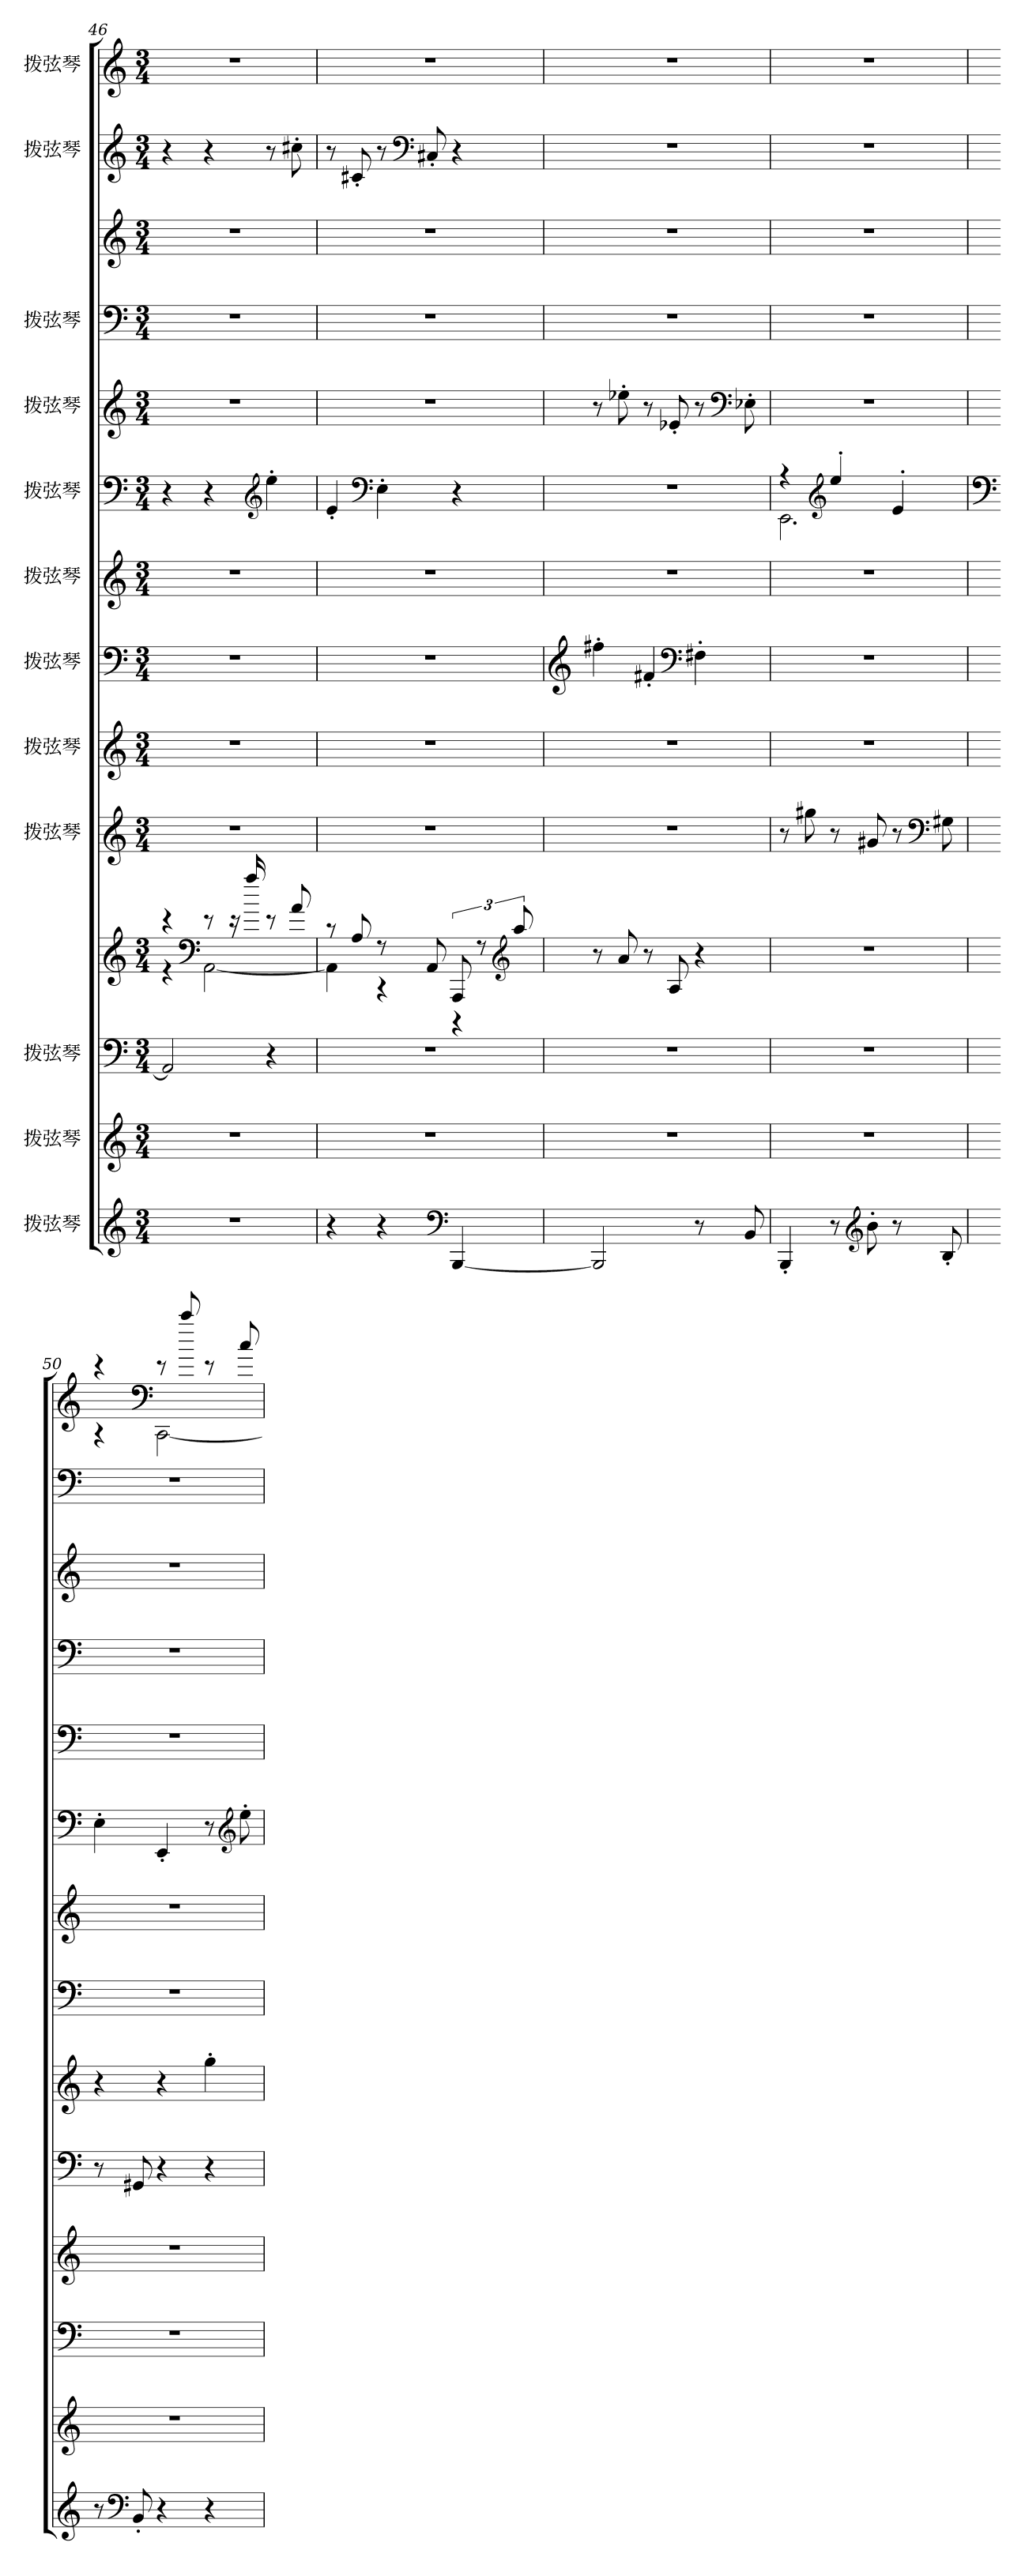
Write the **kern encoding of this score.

**kern	**kern	**kern	**kern	**kern	**kern	**kern	**kern	**kern	**kern	**kern	**kern	**kern	**kern
*part12	*part11	*part10	*part10	*part9	*part8	*part7	*part6	*part5	*part4	*part3	*part3	*part2	*part1
*staff14	*staff13	*staff12	*staff11	*staff10	*staff9	*staff8	*staff7	*staff6	*staff5	*staff4	*staff3	*staff2	*staff1
*I"拨弦琴	*I"拨弦琴	*I"拨弦琴	*	*I"拨弦琴	*I"拨弦琴	*I"拨弦琴	*I"拨弦琴	*I"拨弦琴	*I"拨弦琴	*I"拨弦琴	*	*I"拨弦琴	*I"拨弦琴
*clefG2	*clefG2	*clefF4	*clefG2	*clefG2	*clefG2	*clefF4	*clefG2	*clefF4	*clefG2	*clefF4	*clefG2	*clefG2	*clefG2
*k[]	*k[]	*k[]	*k[]	*k[]	*k[]	*k[]	*k[]	*k[]	*k[]	*k[]	*k[]	*k[]	*k[]
*M3/4	*M3/4	*M3/4	*M3/4	*M3/4	*M3/4	*M3/4	*M3/4	*M3/4	*M3/4	*M3/4	*M3/4	*M3/4	*M3/4
=46	=46	=46	=46	=46	=46	=46	=46	=46	=46	=46	=46	=46	=46
*	*	*	*^	*	*	*	*	*	*	*	*	*	*
2.r	2.r	2AA/]	4r	4r	2.r	2.r	2.r	2.r	4r	2.r	2.r	2.r	4r	2.r
*	*	*	*clefF4	*	*	*	*	*	*	*	*	*	*	*
.	.	.	8r	[2AA\	.	.	.	.	4r	.	.	.	4r	.
.	.	.	16r	.	.	.	.	.	.	.	.	.	.	.
.	.	.	16aa/	.	.	.	.	.	.	.	.	.	.	.
*	*	*	*	*	*	*	*	*	*clefG2	*	*	*	*	*
.	.	4r	8r	.	.	.	.	.	4ee'\	.	.	.	8r	.
.	.	.	8a/	.	.	.	.	.	.	.	.	.	8cc#X'\	.
!!LO:PB:g=z
=47	=47	=47	=47	=47	=47	=47	=47	=47	=47	=47	=47	=47	=47	=47
4r	2.r	2.r	8r	4AA\]	2.r	2.r	2.r	2.r	4e'/	2.r	2.r	2.r	8r	2.r
.	.	.	8A/	.	.	.	.	.	.	.	.	.	8c#X'/	.
*	*	*	*	*	*	*	*	*	*clefF4	*	*	*	*	*
4r	.	.	8r	4r	.	.	.	.	4E'\	.	.	.	8r	.
*	*	*	*	*	*	*	*	*	*	*	*	*	*clefF4	*
.	.	.	8AA/	.	.	.	.	.	.	.	.	.	8C#X'/	.
*clefF4	*	*	*	*	*	*	*	*	*	*	*	*	*	*
[4BBB/	.	.	12AAA/	4r	.	.	.	.	4r	.	.	.	4r	.
.	.	.	12r	.	.	.	.	.	.	.	.	.	.	.
*	*	*	*clefG2	*	*	*	*	*	*	*	*	*	*	*
.	.	.	12aa/	.	.	.	.	.	.	.	.	.	.	.
*	*	*	*v	*v	*	*	*	*	*	*	*	*	*	*
=48	=48	=48	=48	=48	=48	=48	=48	=48	=48	=48	=48	=48	=48
*	*	*	*	*	*	*clefG2	*	*	*	*	*	*	*
2BBB/]	2.r	2.r	8r	2.r	2.r	4ff#X'\	2.r	2.r	8r	2.r	2.r	2.r	2.r
.	.	.	8a/	.	.	.	.	.	8ee-X'\	.	.	.	.
.	.	.	8r	.	.	4f#X'/	.	.	8r	.	.	.	.
.	.	.	8A/	.	.	.	.	.	8e-X'/	.	.	.	.
*	*	*	*	*	*	*clefF4	*	*	*	*	*	*	*
8r	.	.	4r	.	.	4F#X'\	.	.	8r	.	.	.	.
*	*	*	*	*	*	*	*	*	*clefF4	*	*	*	*
8BB/	.	.	.	.	.	.	.	.	8E-X'\	.	.	.	.
=49	=49	=49	=49	=49	=49	=49	=49	=49	=49	=49	=49	=49	=49
*	*	*	*	*	*	*	*	*^	*	*	*	*	*
4BBB'/	2.r	2.r	2.r	8r	2.r	2.r	2.r	4r	2.EE\	2.r	2.r	2.r	2.r	2.r
.	.	.	.	8gg#X\	.	.	.	.	.	.	.	.	.	.
*	*	*	*	*	*	*	*	*clefG2	*	*	*	*	*	*
8r	.	.	.	8r	.	.	.	4ee'/	.	.	.	.	.	.
*clefG2	*	*	*	*	*	*	*	*	*	*	*	*	*	*
8b'\	.	.	.	8g#X/	.	.	.	.	.	.	.	.	.	.
8r	.	.	.	8r	.	.	.	4e'/	.	.	.	.	.	.
*	*	*	*	*clefF4	*	*	*	*	*	*	*	*	*	*
8B'/	.	.	.	8G#X\	.	.	.	.	.	.	.	.	.	.
*	*	*	*	*	*	*	*	*v	*v	*	*	*	*	*
!!LO:PB:g=z
=50	=50	=50	=50	=50	=50	=50	=50	=50	=50	=50	=50	=50	=50
*	*	*	*	*	*	*	*	*clefF4	*	*	*	*	*
*	*	*	*	*	*	*	*	*	*	*	*	*	*^
8r	2.r	2.r	2.r	8r	4r	2.r	2.r	4E'\	2.r	2.r	2.r	2.r	4r	4r
*clefF4	*	*	*	*	*	*	*	*	*	*	*	*	*	*
8BB'/	.	.	.	8GG#X/	.	.	.	.	.	.	.	.	.	.
*	*	*	*	*	*	*	*	*	*	*	*	*	*clefF4	*
4r	.	.	.	4r	4r	.	.	4EE'/	.	.	.	.	8r	[2CC\
.	.	.	.	.	.	.	.	.	.	.	.	.	8ccc/	.
4r	.	.	.	4r	4gg'\	.	.	8r	.	.	.	.	8r	.
*	*	*	*	*	*	*	*	*clefG2	*	*	*	*	*	*
.	.	.	.	.	.	.	.	8ee'\	.	.	.	.	8cc/	.
*	*	*	*	*	*	*	*	*	*	*	*	*	*v	*v
=	=	=	=	=	=	=	=	=	=	=	=	=	=
*-	*-	*-	*-	*-	*-	*-	*-	*-	*-	*-	*-	*-	*-
